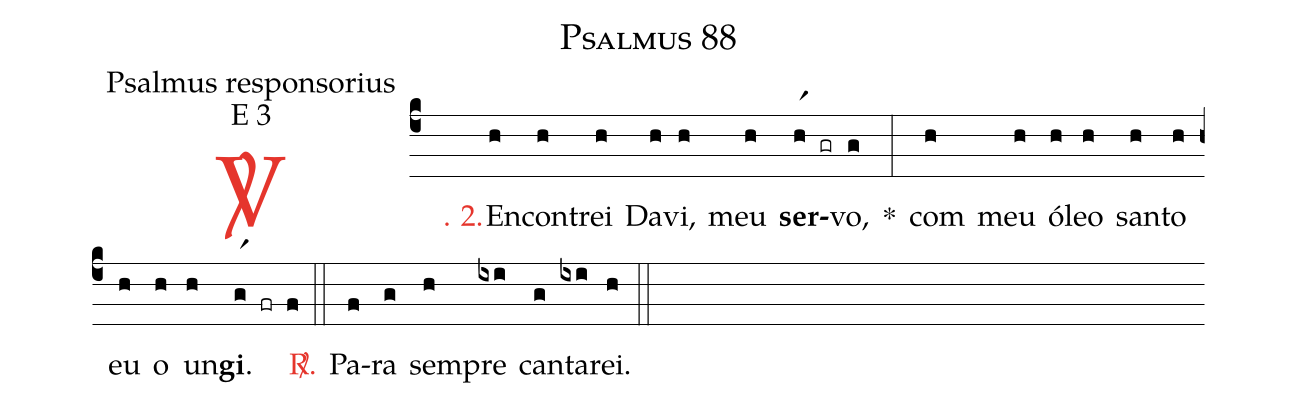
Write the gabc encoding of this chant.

name: Psalmus 88;
office-part: Psalmus responsorius;
mode: E 3;
%%
(c4)

<c><sp>V/</sp>. 2.</c>() En(h)con(h)trei(h) Da(h)vi,(h) meu(h) <b>ser</b>(hr1 gr)vo,(g) *(:) com(h) meu(h) ó(h)leo(h) san(h)to(h) eu(h) o(h) un(h)<b>gi</b>.(gr1 fr f)

(::)

<nlba><c><sp>R/</sp>.</c>() Pa</nlba>(f)ra(g) sem(h)pre(ixi) can(g)ta(ixi)rei.(h)

(::)
